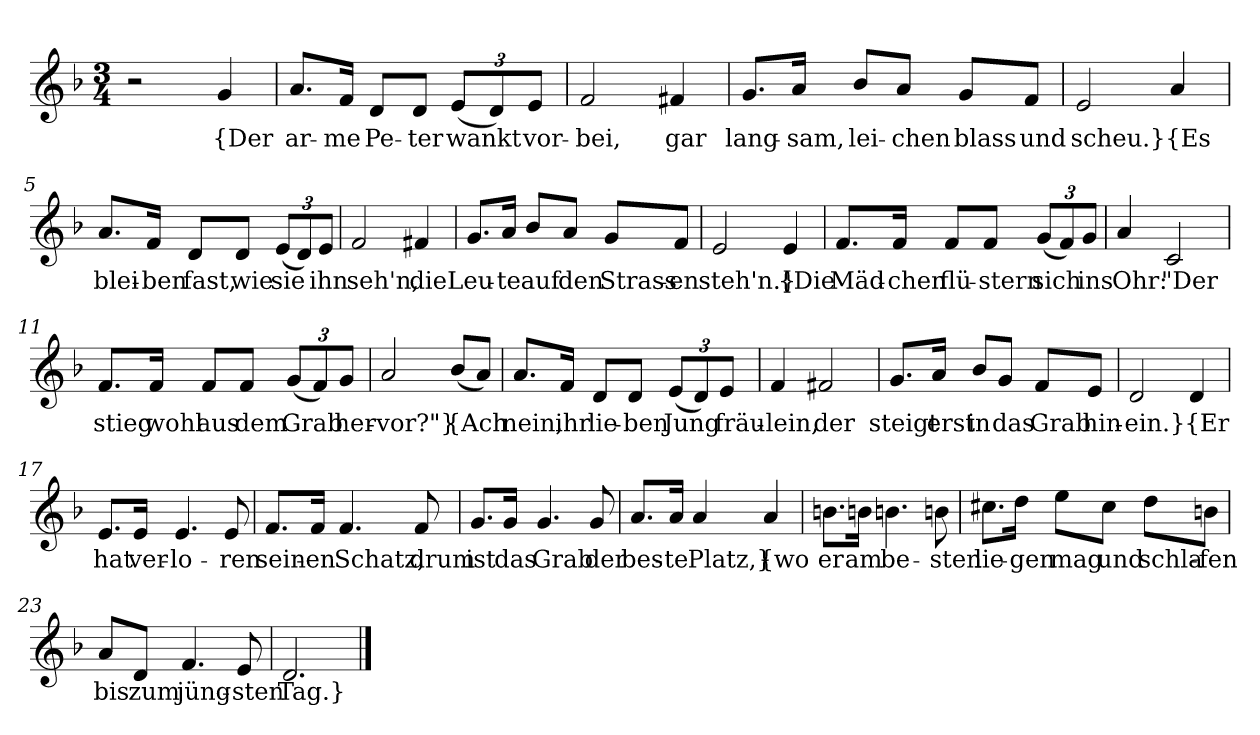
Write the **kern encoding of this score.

**kern	**text
*part1	*part1
*staff1	*staff1
*clefG2	*
*k[b-]	*
*M3/4	*
=	=
2r	.
4g	{Der
=1	=1
8.a/L	ar-
16f/Jk	-me
8d/L	Pe-
8d/J	-ter
(12e/L	wankt
12d/)	.
12e/J	vor-
=2	=2
2f	-bei,
4f#X	gar
=3	=3
8.g/L	lang-
16a/Jk	-sam,
8b-/L	lei-
8a/J	-chen
8g/L	blass
8f/J	und
=4	=4
2e	scheu.}
4a	{Es
=5	=5
8.a/L	blei-
16f/Jk	-ben
8d/L	fast,
8d/J	wie
(12e/L	sie
12d/)	.
12e/J	ihn
=6	=6
2f	seh'n,
4f#X	die
=7	=7
8.g/L	Leu-
16a/Jk	-te
8b-/L	auf
8a/J	den
8g/L	Strass-
8f/J	-en
=8	=8
2e	steh'n.}
4e	{Die
=9	=9
8.f/L	Mäd-
16f/Jk	-chen
8f/L	flü-
8f/J	-stern
(12g/L	sich
12f/)	.
12g/J	ins
=10	=10
4a	Ohr:
2c	"Der
=11	=11
8.f/L	stieg
16f/Jk	wohl
8f/L	aus
8f/J	dem
(12g/L	Grab
12f/)	.
12g/J	her-
=12	=12
2a	-vor?"}
(8b-/L	{Ach
8a/J)	.
=13	=13
8.a/L	nein,
16f/Jk	ihr
8d/L	lie-
8d/J	-ben
(12e/L	Jung
12d/)	.
12e/J	fräu-
=14	=14
4f	-lein,
2f#X	der
=15	=15
8.g/L	steigt
16a/Jk	erst
8b-/L	in
8g/J	das
8f/L	Grab
8e/J	hin-
=16	=16
2d	-ein.}
4d	{Er
=17	=17
8.e/L	hat
16e/Jk	ver-
4.e	-lo-
8e	-ren
=18	=18
8.f/L	sein-
16f/Jk	-en
4.f	Schatz,
8f	drum
=19	=19
8.g/L	ist
16g/Jk	das
4.g	Grab
8g	der
=20	=20
8.a/L	bes-
16a/Jk	-te
4a	Platz,}
4a	{wo
=21	=21
8.bn\L	er
16bn\Jk	am
4.bn	be-
8bn	-sten
=22	=22
8.cc#X\L	lie-
16dd\Jk	-gen
8ee\L	mag
8cc#\J	und
8dd\L	schla-
8bn\J	-fen
=23	=23
8a/L	bis
8d/J	zum
4.f	jüng-
8e	-sten
=24	=24
2.d	Tag.}
==	==
*-	*-
